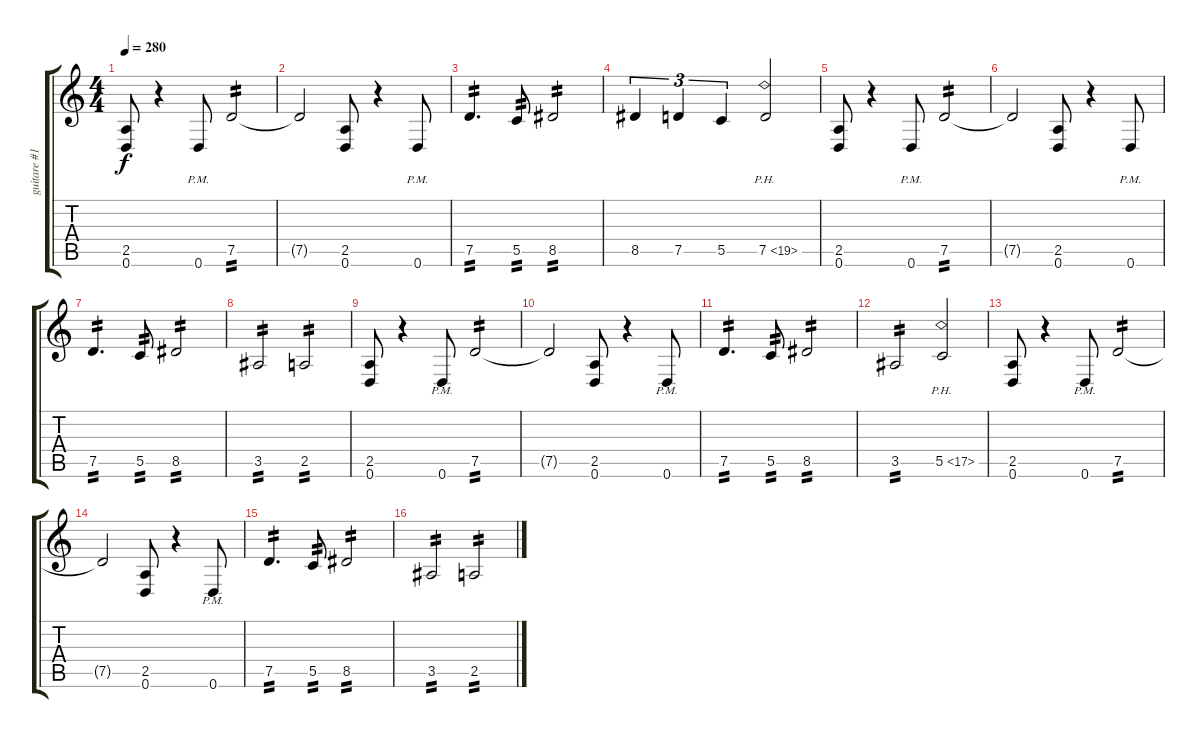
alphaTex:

\track ("guitare #1" "guitare #1") {instrument distortionguitar}
\staff {score tabs}
\tuning (D4 A3 F3 C3 G2 D2) {hide}
\ts (4 4)
\tempo 280
\clef g2
\ks c
(2.5 0.6).8{dy f} r.4 0.6{pm}.8 7.5.2{tp 2} |
7.5{t}.2 (2.5 0.6).8 r.4 0.6{pm}.8 |
7.5.4{d tp 2} 5.5.8{tp 2} 8.5.2{tp 2} |
8.5.4{tu (3 2)} 7.5.4{tu (3 2)} 5.5.4{tu (3 2)} 7.5{ph 12}.2 |
(2.5 0.6).8 r.4 0.6{pm}.8 7.5.2{tp 2} |
7.5{t}.2 (2.5 0.6).8 r.4 0.6{pm}.8 |
7.5.4{d tp 2} 5.5.8{tp 2} 8.5.2{tp 2} |
3.5.2{tp 2} 2.5.2{tp 2} |
(2.5 0.6).8 r.4 0.6{pm}.8 7.5.2{tp 2} |
7.5{t}.2 (2.5 0.6).8 r.4 0.6{pm}.8 |
7.5.4{d tp 2} 5.5.8{tp 2} 8.5.2{tp 2} |
3.5.2{tp 2} 5.5{ph 12}.2 |
(2.5 0.6).8 r.4 0.6{pm}.8 7.5.2{tp 2} |
7.5{t}.2 (2.5 0.6).8 r.4 0.6{pm}.8 |
7.5.4{d tp 2} 5.5.8{tp 2} 8.5.2{tp 2} |
3.5.2{tp 2} 2.5.2{tp 2}
